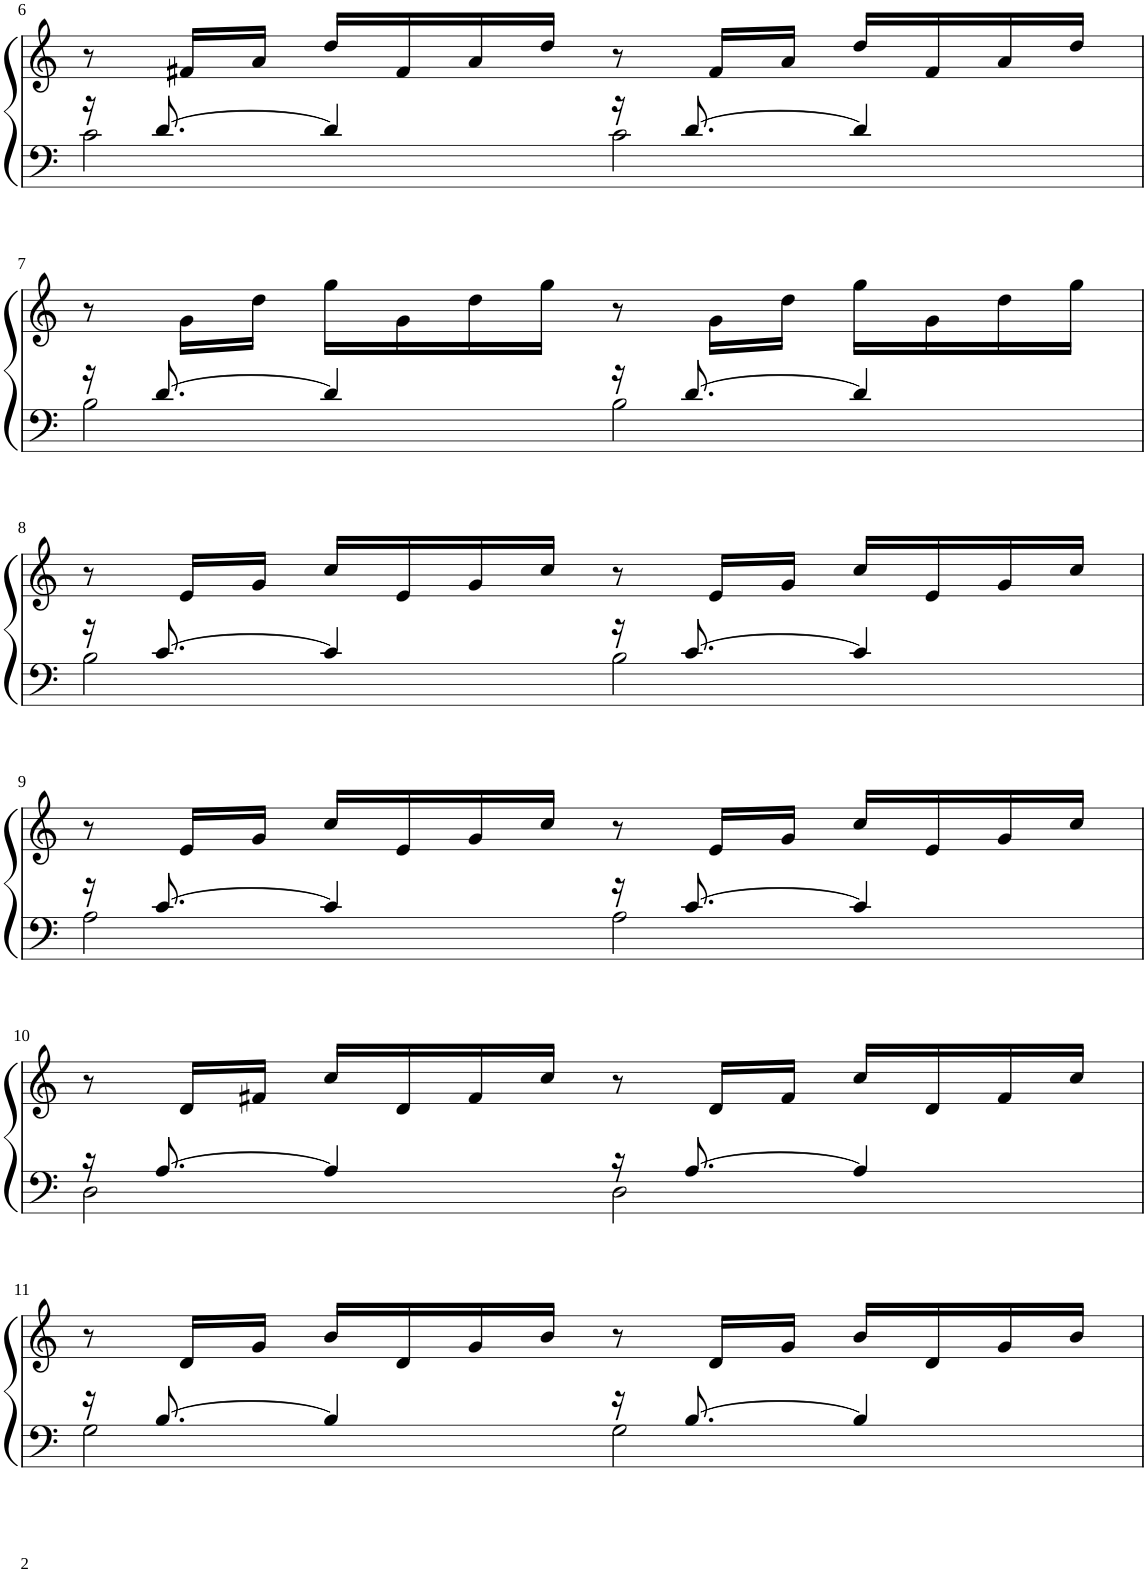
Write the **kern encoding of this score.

**kern	**kern
*part1	*part1
*staff2	*staff1
*I"Piano	*
*I'Pno	*
!!LO:PB:g=z
*clefF4	*clefG2
*k[]	*k[]
*M4/4	*M4/4
*met(c)	*met(c)
=6	=6
*^	*
16r	2c\	8r
[8.d/	.	.
.	.	16f#X/LL
.	.	16a/JJ
4d/]	.	16dd/LL
.	.	16f#/
.	.	16a/
.	.	16dd/JJ
16r	2c\	8r
[8.d/	.	.
.	.	16f#/LL
.	.	16a/JJ
4d/]	.	16dd/LL
.	.	16f#/
.	.	16a/
.	.	16dd/JJ
!!LO:LB:g=z
=7	=7	=7
16r	2B\	8r
[8.d/	.	.
.	.	16g\LL
.	.	16dd\JJ
4d/]	.	16gg\LL
.	.	16g\
.	.	16dd\
.	.	16gg\JJ
16r	2B\	8r
[8.d/	.	.
.	.	16g\LL
.	.	16dd\JJ
4d/]	.	16gg\LL
.	.	16g\
.	.	16dd\
.	.	16gg\JJ
!!LO:LB:g=z
=8	=8	=8
16r	2B\	8r
[8.c/	.	.
.	.	16e/LL
.	.	16g/JJ
4c/]	.	16cc/LL
.	.	16e/
.	.	16g/
.	.	16cc/JJ
16r	2B\	8r
[8.c/	.	.
.	.	16e/LL
.	.	16g/JJ
4c/]	.	16cc/LL
.	.	16e/
.	.	16g/
.	.	16cc/JJ
!!LO:LB:g=z
=9	=9	=9
16r	2A\	8r
[8.c/	.	.
.	.	16e/LL
.	.	16g/JJ
4c/]	.	16cc/LL
.	.	16e/
.	.	16g/
.	.	16cc/JJ
16r	2A\	8r
[8.c/	.	.
.	.	16e/LL
.	.	16g/JJ
4c/]	.	16cc/LL
.	.	16e/
.	.	16g/
.	.	16cc/JJ
!!LO:LB:g=z
=10	=10	=10
16r	2D\	8r
[8.A/	.	.
.	.	16d/LL
.	.	16f#X/JJ
4A/]	.	16cc/LL
.	.	16d/
.	.	16f#/
.	.	16cc/JJ
16r	2D\	8r
[8.A/	.	.
.	.	16d/LL
.	.	16f#/JJ
4A/]	.	16cc/LL
.	.	16d/
.	.	16f#/
.	.	16cc/JJ
!!LO:LB:g=z
=11	=11	=11
16r	2G\	8r
[8.B/	.	.
.	.	16d/LL
.	.	16g/JJ
4B/]	.	16b/LL
.	.	16d/
.	.	16g/
.	.	16b/JJ
16r	2G\	8r
[8.B/	.	.
.	.	16d/LL
.	.	16g/JJ
4B/]	.	16b/LL
.	.	16d/
.	.	16g/
.	.	16b/JJ
*v	*v	*
=	=
*-	*-
